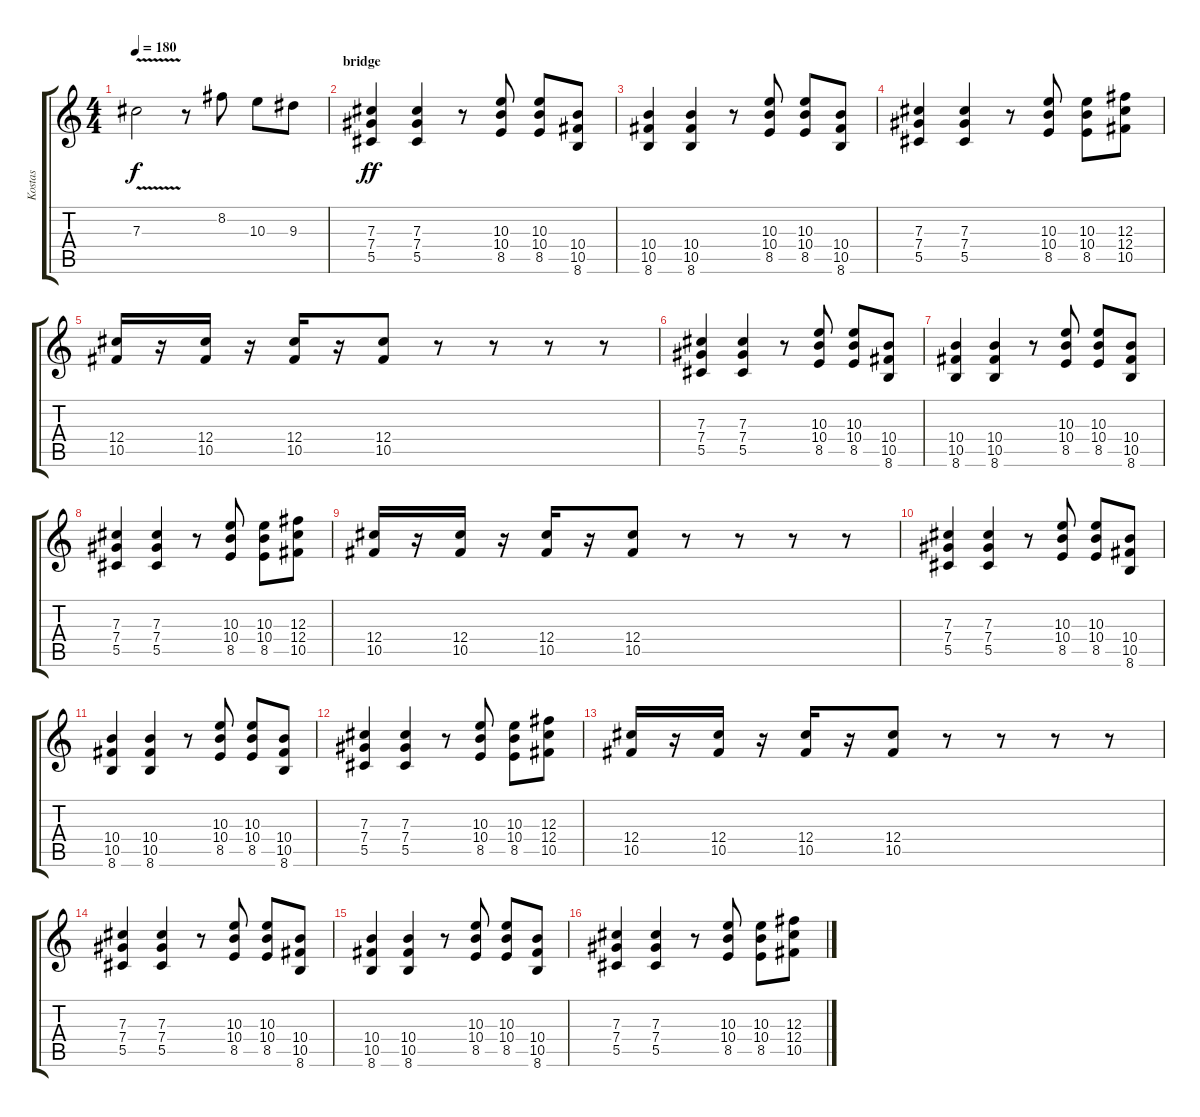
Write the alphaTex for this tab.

\track ("Kostas" "Kostas") {instrument distortionguitar}
\staff {score tabs}
\tuning (Eb4 Bb3 Gb3 Db3 Ab2 Eb2) {hide}
\ts (4 4)
\tempo 180
\clef g2
\ks c
7.3{v}.2{dy f} r.8 8.2.8 10.3.8 9.3.8 |
\section ("" "bridge")
(7.3 7.4 5.5).4{dy ff} (7.3 7.4 5.5).4 r.8 (10.3 10.4 8.5).8 (10.3 10.4 8.5).8 (10.4 10.5 8.6).8 |
(10.4 10.5 8.6).4 (10.4 10.5 8.6).4 r.8 (10.3 10.4 8.5).8 (10.3 10.4 8.5).8 (10.4 10.5 8.6).8 |
(7.3 7.4 5.5).4 (7.3 7.4 5.5).4 r.8 (10.3 10.4 8.5).8 (10.3 10.4 8.5).8 (12.3 12.4 10.5).8 |
(12.4 10.5).16 r.16 (12.4 10.5).16 r.16 (12.4 10.5).16 r.16 (12.4 10.5).8 r.8 r.8 r.8 r.8 |
(7.3 7.4 5.5).4 (7.3 7.4 5.5).4 r.8 (10.3 10.4 8.5).8 (10.3 10.4 8.5).8 (10.4 10.5 8.6).8 |
(10.4 10.5 8.6).4 (10.4 10.5 8.6).4 r.8 (10.3 10.4 8.5).8 (10.3 10.4 8.5).8 (10.4 10.5 8.6).8 |
(7.3 7.4 5.5).4 (7.3 7.4 5.5).4 r.8 (10.3 10.4 8.5).8 (10.3 10.4 8.5).8 (12.3 12.4 10.5).8 |
(12.4 10.5).16 r.16 (12.4 10.5).16 r.16 (12.4 10.5).16 r.16 (12.4 10.5).8 r.8 r.8 r.8 r.8 |
(7.3 7.4 5.5).4 (7.3 7.4 5.5).4 r.8 (10.3 10.4 8.5).8 (10.3 10.4 8.5).8 (10.4 10.5 8.6).8 |
(10.4 10.5 8.6).4 (10.4 10.5 8.6).4 r.8 (10.3 10.4 8.5).8 (10.3 10.4 8.5).8 (10.4 10.5 8.6).8 |
(7.3 7.4 5.5).4 (7.3 7.4 5.5).4 r.8 (10.3 10.4 8.5).8 (10.3 10.4 8.5).8 (12.3 12.4 10.5).8 |
(12.4 10.5).16 r.16 (12.4 10.5).16 r.16 (12.4 10.5).16 r.16 (12.4 10.5).8 r.8 r.8 r.8 r.8 |
(7.3 7.4 5.5).4 (7.3 7.4 5.5).4 r.8 (10.3 10.4 8.5).8 (10.3 10.4 8.5).8 (10.4 10.5 8.6).8 |
(10.4 10.5 8.6).4 (10.4 10.5 8.6).4 r.8 (10.3 10.4 8.5).8 (10.3 10.4 8.5).8 (10.4 10.5 8.6).8 |
(7.3 7.4 5.5).4 (7.3 7.4 5.5).4 r.8 (10.3 10.4 8.5).8 (10.3 10.4 8.5).8 (12.3 12.4 10.5).8
